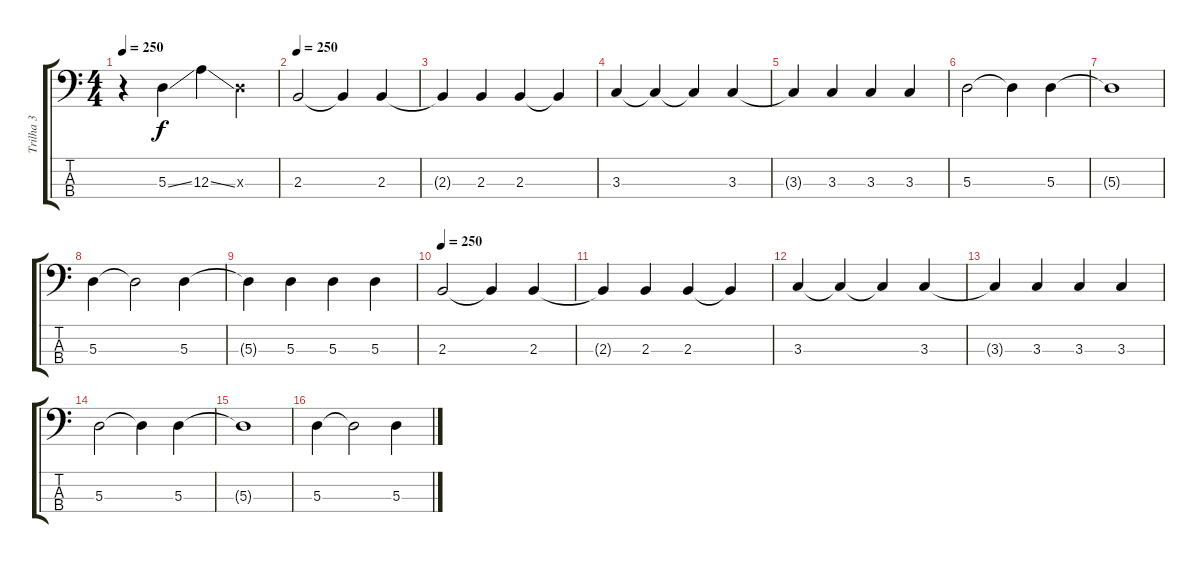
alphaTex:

\track ("Trilha 3" "Trilha 3") {instrument electricbasspick}
\staff {score tabs}
\tuning (G2 D2 A1 E1) {hide}
\ts (4 4)
\tempo 250
\clef f4
\ks c
r.4{dy f} 5.3{ss}.4 12.3{ss}.4 5.3{x}.4 |
\tempo 250
2.3.2 2.3{t}.4 2.3.4 |
2.3{t}.4 2.3.4 2.3.4 2.3{t}.4 |
3.3.4 3.3{t}.4 3.3{t}.4 3.3.4 |
3.3{t}.4 3.3.4 3.3.4 3.3.4 |
5.3.2 5.3{t}.4 5.3.4 |
5.3{t}.1 |
5.3.4 5.3{t}.2 5.3.4 |
5.3{t}.4 5.3.4 5.3.4 5.3.4 |
\tempo 250
2.3.2 2.3{t}.4 2.3.4 |
2.3{t}.4 2.3.4 2.3.4 2.3{t}.4 |
3.3.4 3.3{t}.4 3.3{t}.4 3.3.4 |
3.3{t}.4 3.3.4 3.3.4 3.3.4 |
5.3.2 5.3{t}.4 5.3.4 |
5.3{t}.1 |
5.3.4 5.3{t}.2 5.3.4
